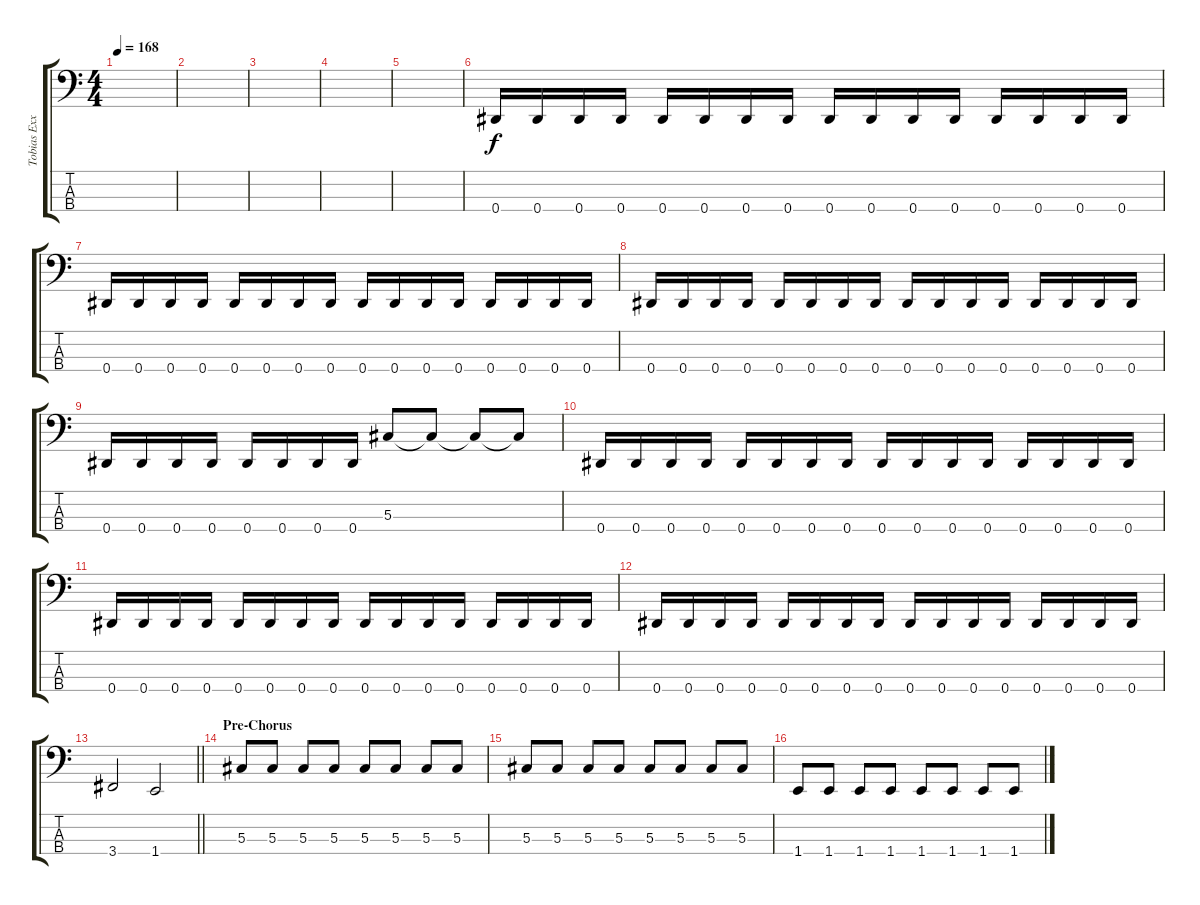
\track ("Tobias Exxel" "Tobias Exx") {instrument electricbasspick}
\staff {score tabs}
\tuning (Gb2 Db2 Ab1 Eb1) {hide}
\ts (4 4)
\tempo 168
\clef f4
\ks c
|
|
|
|
|
0.4.16 0.4.16 0.4.16 0.4.16 0.4.16 0.4.16 0.4.16 0.4.16 0.4.16 0.4.16 0.4.16 0.4.16 0.4.16 0.4.16 0.4.16 0.4.16 |
0.4.16 0.4.16 0.4.16 0.4.16 0.4.16 0.4.16 0.4.16 0.4.16 0.4.16 0.4.16 0.4.16 0.4.16 0.4.16 0.4.16 0.4.16 0.4.16 |
0.4.16 0.4.16 0.4.16 0.4.16 0.4.16 0.4.16 0.4.16 0.4.16 0.4.16 0.4.16 0.4.16 0.4.16 0.4.16 0.4.16 0.4.16 0.4.16 |
0.4.16 0.4.16 0.4.16 0.4.16 0.4.16 0.4.16 0.4.16 0.4.16 5.3.8 5.3{t}.8 5.3{t}.8 5.3{t}.8 |
0.4.16 0.4.16 0.4.16 0.4.16 0.4.16 0.4.16 0.4.16 0.4.16 0.4.16 0.4.16 0.4.16 0.4.16 0.4.16 0.4.16 0.4.16 0.4.16 |
0.4.16 0.4.16 0.4.16 0.4.16 0.4.16 0.4.16 0.4.16 0.4.16 0.4.16 0.4.16 0.4.16 0.4.16 0.4.16 0.4.16 0.4.16 0.4.16 |
0.4.16 0.4.16 0.4.16 0.4.16 0.4.16 0.4.16 0.4.16 0.4.16 0.4.16 0.4.16 0.4.16 0.4.16 0.4.16 0.4.16 0.4.16 0.4.16 |
\barLineRight lightlight
3.4.2 1.4.2 |
\section ("" "Pre-Chorus")
5.3.8 5.3.8 5.3.8 5.3.8 5.3.8 5.3.8 5.3.8 5.3.8 |
5.3.8 5.3.8 5.3.8 5.3.8 5.3.8 5.3.8 5.3.8 5.3.8 |
1.4.8 1.4.8 1.4.8 1.4.8 1.4.8 1.4.8 1.4.8 1.4.8
